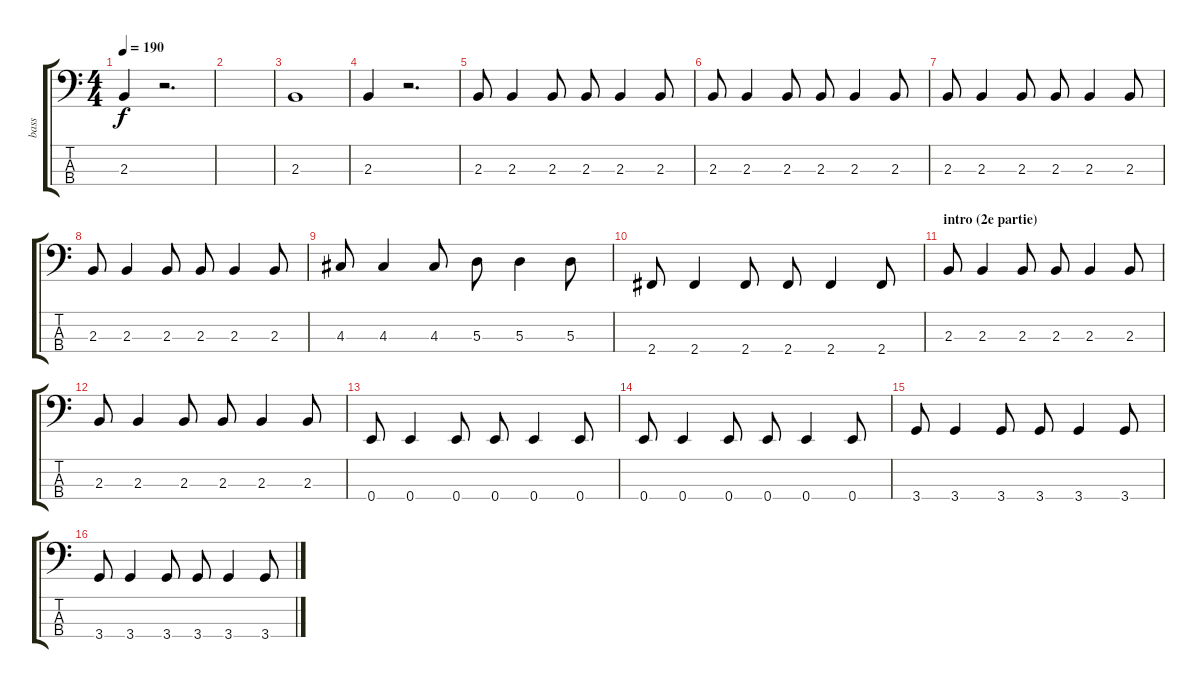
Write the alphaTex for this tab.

\track ("bass" "bass") {instrument electricbassfinger}
\staff {score tabs}
\tuning (G2 D2 A1 E1) {hide}
\ts (4 4)
\tempo 190
\clef f4
\ks c
2.3.4{dy f instrument electricbassfinger} r.2{d} |
|
2.3.1 |
2.3.4 r.2{d} |
2.3.8 2.3.4 2.3.8 2.3.8 2.3.4 2.3.8 |
2.3.8 2.3.4 2.3.8 2.3.8 2.3.4 2.3.8 |
2.3.8 2.3.4 2.3.8 2.3.8 2.3.4 2.3.8 |
2.3.8 2.3.4 2.3.8 2.3.8 2.3.4 2.3.8 |
4.3.8 4.3.4 4.3.8 5.3.8 5.3.4 5.3.8 |
2.4.8 2.4.4 2.4.8 2.4.8 2.4.4 2.4.8 |
\section ("" "intro (2e partie)")
2.3.8 2.3.4 2.3.8 2.3.8 2.3.4 2.3.8 |
2.3.8 2.3.4 2.3.8 2.3.8 2.3.4 2.3.8 |
0.4.8 0.4.4 0.4.8 0.4.8 0.4.4 0.4.8 |
0.4.8 0.4.4 0.4.8 0.4.8 0.4.4 0.4.8 |
3.4.8 3.4.4 3.4.8 3.4.8 3.4.4 3.4.8 |
3.4.8 3.4.4 3.4.8 3.4.8 3.4.4 3.4.8
